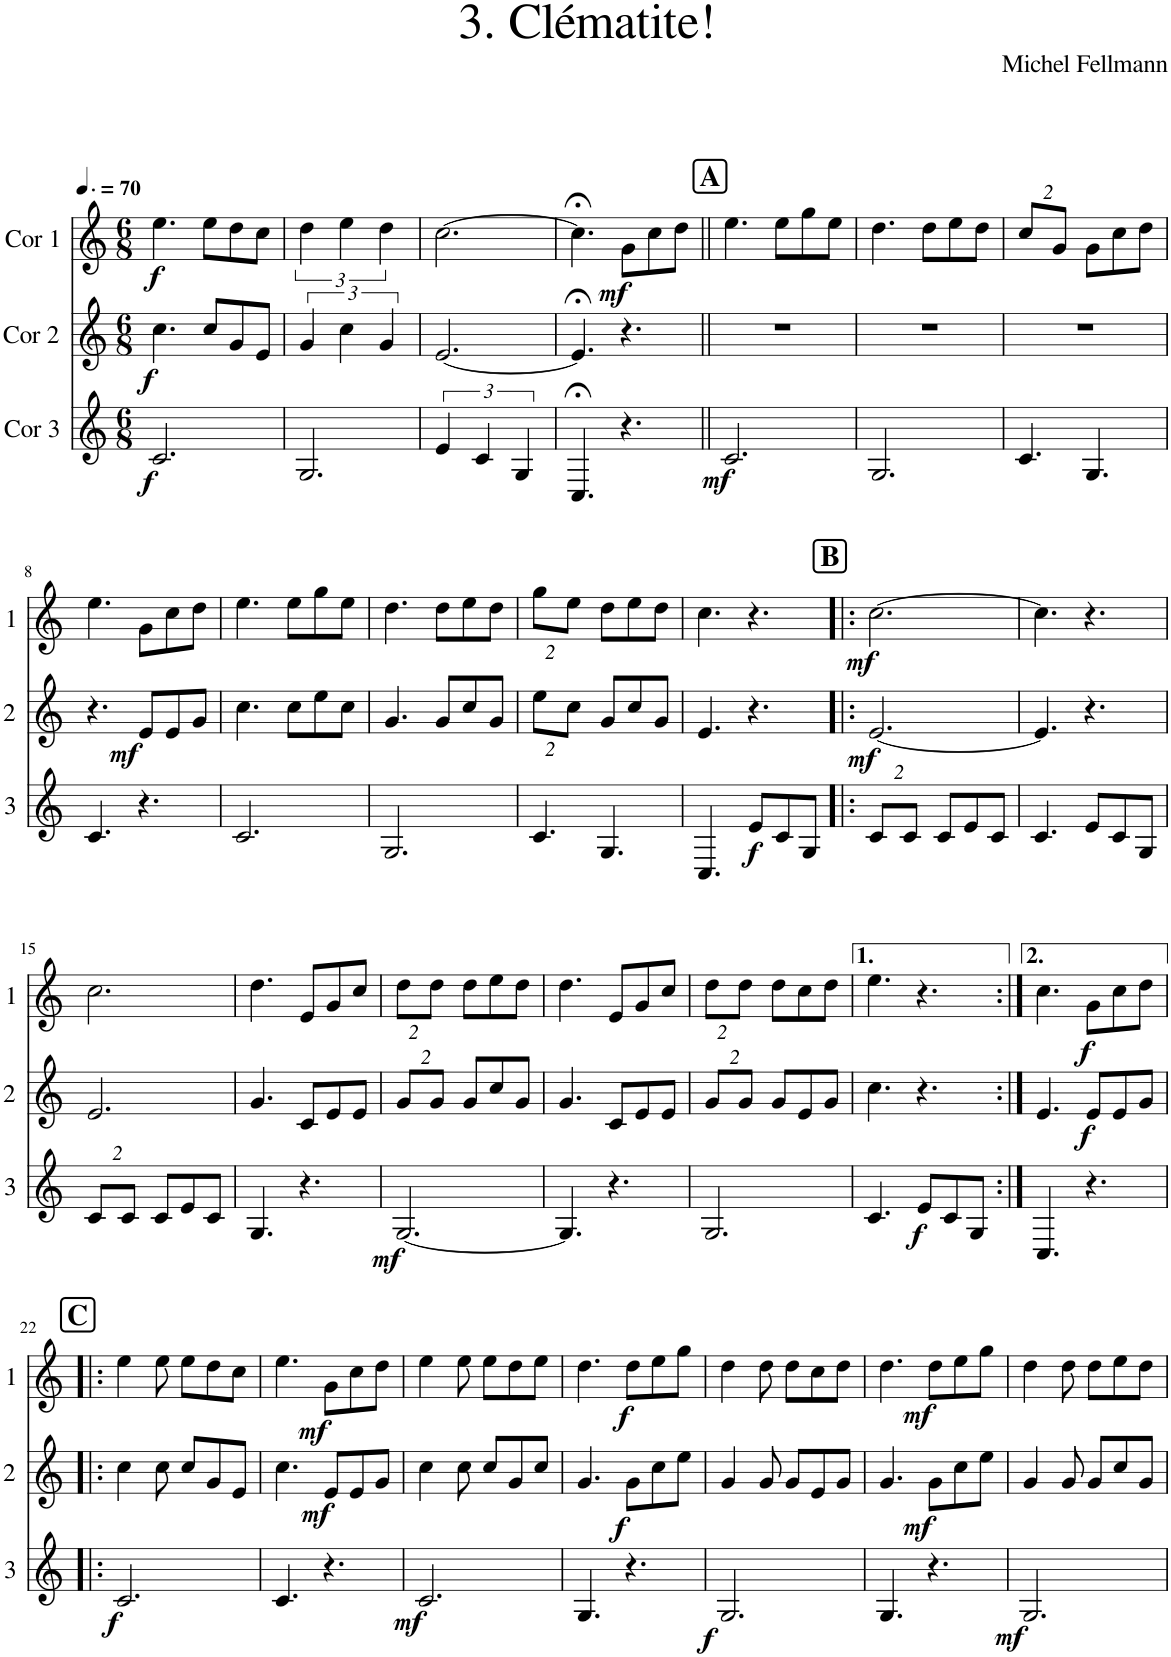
**kern	**dynam	**kern	**dynam	**kern	**dynam
*part3	*part3	*part2	*part2	*part1	*part1
*staff3	*staff3	*staff2	*staff2	*staff1	*staff1
*I"Cor 3	*	*I"Cor 2	*	*I"Cor 1	*
*clefG2	*	*clefG2	*	*clefG2	*
*Trd4c7	*	*Trd4c7	*	*Trd4c7	*
*k[]	*	*k[]	*	*k[]	*
*M6/8	*	*M6/8	*	*M6/8	*
*MM105	*	*MM105	*	*MM105	*
=1	=1	=1	=1	=1	=1
!	!LO:DY:b	!	!LO:DY:b	!	!LO:DY:b
2.c/	f	4.cc\	f	4.ee\	f
.	.	8cc/L	.	8ee\L	.
.	.	8g/	.	8dd\	.
.	.	8e/J	.	8cc\J	.
=2	=2	=2	=2	=2	=2
2.G/	.	4g/	.	4dd\	.
.	.	4cc\	.	4ee\	.
.	.	4g/	.	4dd\	.
=3	=3	=3	=3	=3	=3
4e/	.	[2.e/	.	[2.cc\	.
4c/	.	.	.	.	.
4G/	.	.	.	.	.
=4	=4	=4	=4	=4	=4
4.C;</	.	4.e;</]	.	4.cc;<\]	.
!	!	!	!	!	!LO:DY:b
4.r	.	4.r	.	8g\L	mf
.	.	.	.	8cc\	.
.	.	.	.	8dd\J	.
!!LO:REH:place=s1:a:B:cj:fs=14:t=A
=5||	=5||	=5||	=5||	=5||	=5||
!	!LO:DY:b	!	!	!	!
2.c/	mf	2.r	.	4.ee\	.
.	.	.	.	8ee\L	.
.	.	.	.	8gg\	.
.	.	.	.	8ee\J	.
=6	=6	=6	=6	=6	=6
2.G/	.	2.r	.	4.dd\	.
.	.	.	.	8dd\L	.
.	.	.	.	8ee\	.
.	.	.	.	8dd\J	.
=7	=7	=7	=7	=7	=7
*	*	*	*	*Xbrackettup	*
4.c/	.	2.r	.	16%3cc/L	.
.	.	.	.	16%3g/J	.
4.G/	.	.	.	8g\L	.
.	.	.	.	8cc\	.
.	.	.	.	8dd\J	.
!!LO:LB:g=z
=8	=8	=8	=8	=8	=8
!	!	!	!LO:DY:b	!	!
4.c/	.	4.r	mf	4.ee\	.
4.r	.	8e/L	.	8g\L	.
.	.	8e/	.	8cc\	.
.	.	8g/J	.	8dd\J	.
=9	=9	=9	=9	=9	=9
2.c/	.	4.cc\	.	4.ee\	.
.	.	8cc\L	.	8ee\L	.
.	.	8ee\	.	8gg\	.
.	.	8cc\J	.	8ee\J	.
=10	=10	=10	=10	=10	=10
2.G/	.	4.g/	.	4.dd\	.
.	.	8g/L	.	8dd\L	.
.	.	8cc/	.	8ee\	.
.	.	8g/J	.	8dd\J	.
=11	=11	=11	=11	=11	=11
*	*	*Xbrackettup	*	*	*
4.c/	.	16%3ee\L	.	16%3gg\L	.
.	.	16%3cc\J	.	16%3ee\J	.
4.G/	.	8g/L	.	8dd\L	.
.	.	8cc/	.	8ee\	.
.	.	8g/J	.	8dd\J	.
=12	=12	=12	=12	=12	=12
4.C/	.	4.e/	.	4.cc\	.
!	!LO:DY:b	!	!	!	!
8e/L	f	4.r	.	4.r	.
8c/	.	.	.	.	.
8G/J	.	.	.	.	.
!!LO:REH:place=s1:a:B:cj:fs=14:t=B
=13!|:	=13!|:	=13!|:	=13!|:	=13!|:	=13!|:
*Xbrackettup	*	*	*	*	*
!	!	!	!LO:DY:b	!	!LO:DY:b
16%3c/L	.	[2.e/	mf	[2.cc\	mf
16%3c/J	.	.	.	.	.
8c/L	.	.	.	.	.
8e/	.	.	.	.	.
8c/J	.	.	.	.	.
=14	=14	=14	=14	=14	=14
4.c/	.	4.e/]	.	4.cc\]	.
8e/L	.	4.r	.	4.r	.
8c/	.	.	.	.	.
8G/J	.	.	.	.	.
!!LO:LB:g=z
=15	=15	=15	=15	=15	=15
16%3c/L	.	2.e/	.	2.cc\	.
16%3c/J	.	.	.	.	.
8c/L	.	.	.	.	.
8e/	.	.	.	.	.
8c/J	.	.	.	.	.
=16	=16	=16	=16	=16	=16
4.G/	.	4.g/	.	4.dd\	.
4.r	.	8c/L	.	8e/L	.
.	.	8e/	.	8g/	.
.	.	8e/J	.	8cc/J	.
=17	=17	=17	=17	=17	=17
!	!LO:DY:b	!	!	!	!
[2.G/	mf	16%3g/L	.	16%3dd\L	.
.	.	16%3g/J	.	16%3dd\J	.
.	.	8g/L	.	8dd\L	.
.	.	8cc/	.	8ee\	.
.	.	8g/J	.	8dd\J	.
=18	=18	=18	=18	=18	=18
4.G/]	.	4.g/	.	4.dd\	.
4.r	.	8c/L	.	8e/L	.
.	.	8e/	.	8g/	.
.	.	8e/J	.	8cc/J	.
=19	=19	=19	=19	=19	=19
2.G/	.	16%3g/L	.	16%3dd\L	.
.	.	16%3g/J	.	16%3dd\J	.
.	.	8g/L	.	8dd\L	.
.	.	8e/	.	8cc\	.
.	.	8g/J	.	8dd\J	.
=20	=20	=20	=20	=20	=20
4.c/	.	4.cc\	.	4.ee\	.
!	!LO:DY:b	!	!	!	!
8e/L	f	4.r	.	4.r	.
8c/	.	.	.	.	.
8G/J	.	.	.	.	.
=21:|!	=21:|!	=21:|!	=21:|!	=21:|!	=21:|!
4.C/	.	4.e/	.	4.cc\	.
!	!	!	!LO:DY:b	!	!LO:DY:b
4.r	.	8e/L	f	8g\L	f
.	.	8e/	.	8cc\	.
.	.	8g/J	.	8dd\J	.
!!LO:LB:g=z
!!LO:REH:place=s1:a:B:cj:fs=14:t=C
=22!|:	=22!|:	=22!|:	=22!|:	=22!|:	=22!|:
!	!LO:DY:b	!	!	!	!
2.c/	f	4cc\	.	4ee\	.
.	.	8cc\	.	8ee\	.
.	.	8cc/L	.	8ee\L	.
.	.	8g/	.	8dd\	.
.	.	8e/J	.	8cc\J	.
=23	=23	=23	=23	=23	=23
4.c/	.	4.cc\	.	4.ee\	.
!	!	!	!LO:DY:b	!	!LO:DY:b
4.r	.	8e/L	mf	8g\L	mf
.	.	8e/	.	8cc\	.
.	.	8g/J	.	8dd\J	.
=24	=24	=24	=24	=24	=24
!	!LO:DY:b	!	!	!	!
2.c/	mf	4cc\	.	4ee\	.
.	.	8cc\	.	8ee\	.
.	.	8cc/L	.	8ee\L	.
.	.	8g/	.	8dd\	.
.	.	8cc/J	.	8ee\J	.
=25	=25	=25	=25	=25	=25
4.G/	.	4.g/	.	4.dd\	.
!	!LO:DY:b	!	!LO:DY:b	!	!LO:DY:b
4.r	f	8g\L	f	8dd\L	f
.	.	8cc\	.	8ee\	.
.	.	8ee\J	.	8gg\J	.
=26	=26	=26	=26	=26	=26
2.G/	.	4g/	.	4dd\	.
.	.	8g/	.	8dd\	.
.	.	8g/L	.	8dd\L	.
.	.	8e/	.	8cc\	.
.	.	8g/J	.	8dd\J	.
=27	=27	=27	=27	=27	=27
4.G/	.	4.g/	.	4.dd\	.
!	!	!	!LO:DY:b	!	!LO:DY:b
4.r	.	8g\L	mf	8dd\L	mf
.	.	8cc\	.	8ee\	.
.	.	8ee\J	.	8gg\J	.
=28	=28	=28	=28	=28	=28
!	!LO:DY:b	!	!	!	!
2.G/	mf	4g/	.	4dd\	.
.	.	8g/	.	8dd\	.
.	.	8g/L	.	8dd\L	.
.	.	8cc/	.	8ee\	.
.	.	8g/J	.	8dd\J	.
=	=	=	=	=	=
*-	*-	*-	*-	*-	*-
